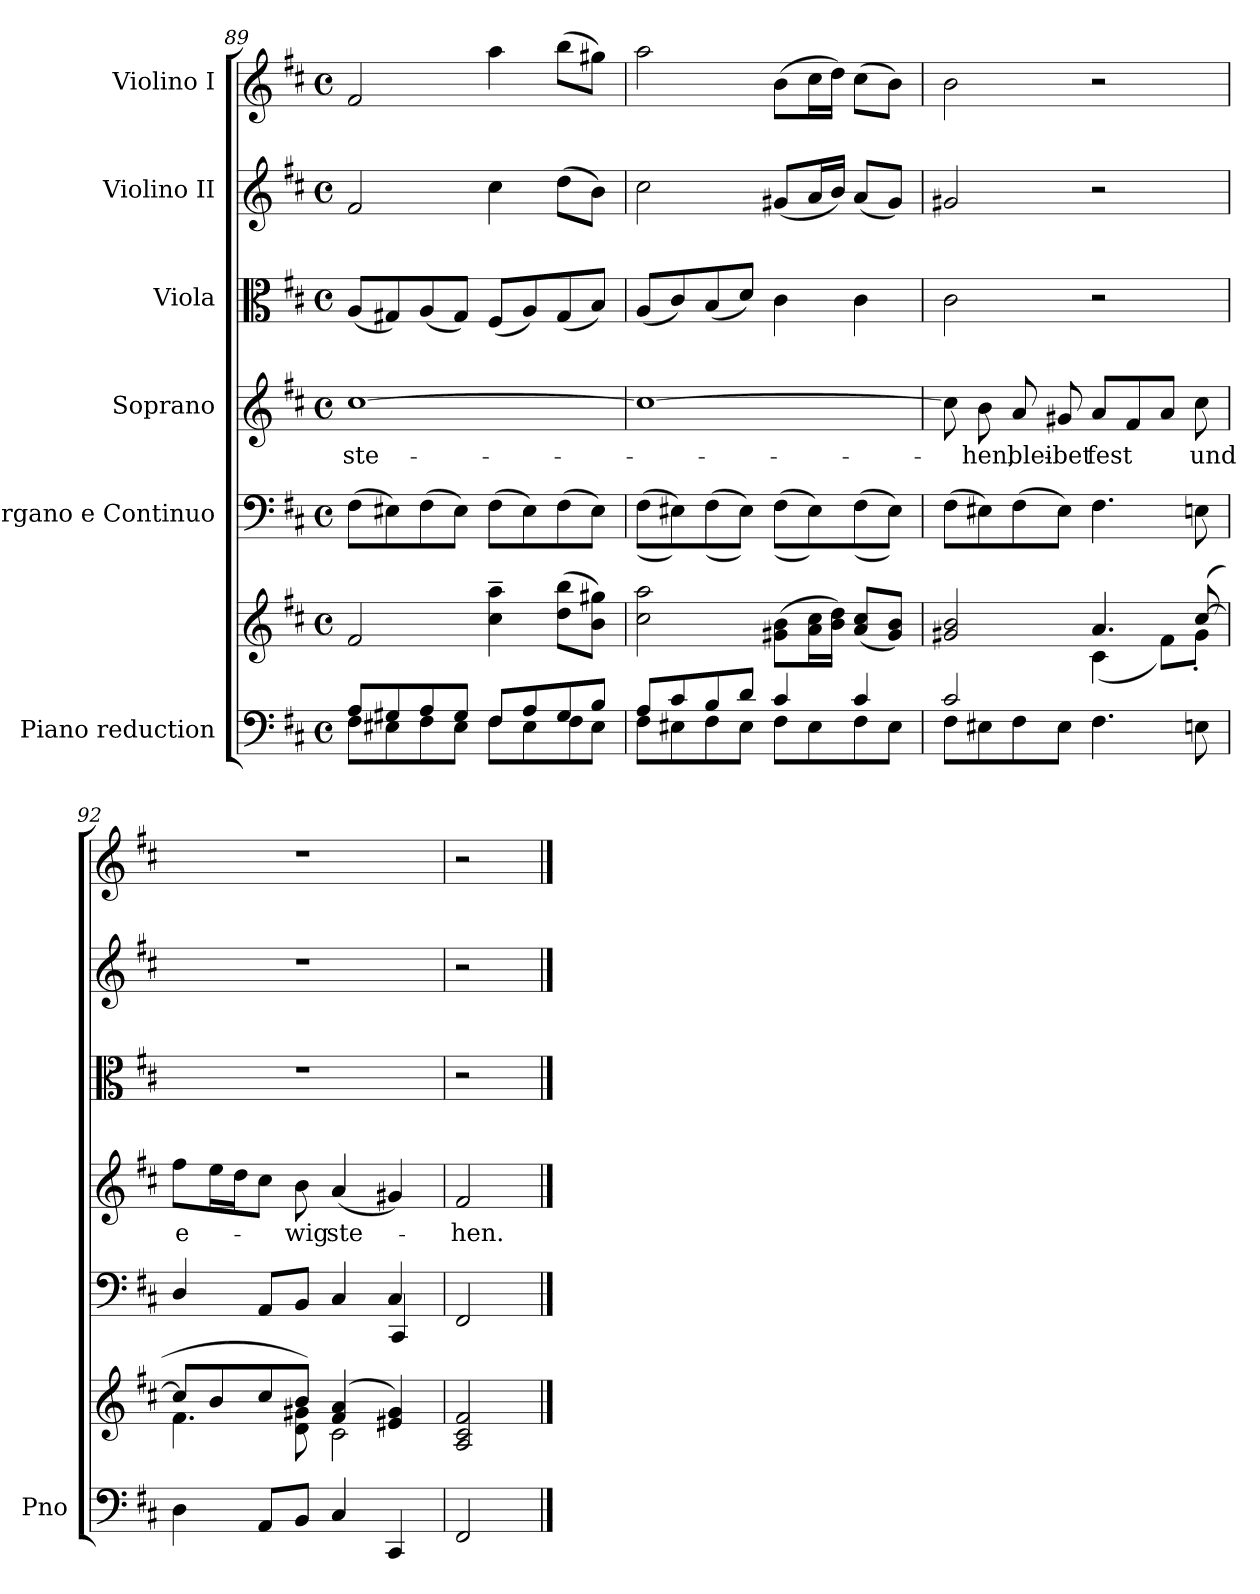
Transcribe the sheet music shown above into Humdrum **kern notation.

**kern	**kern	**kern	**kern	**text	**kern	**kern	**kern
*part6	*part6	*part5	*part4	*part4	*part3	*part2	*part1
*staff7	*staff6	*staff5	*staff4	*staff4	*staff3	*staff2	*staff1
*I"Piano reduction	*	*I"Organo e Continuo	*I"Soprano	*	*I"Viola	*I"Violino II	*I"Violino I
*I'Pno	*	*	*	*	*	*	*
!!LO:LB:g=z
*clefF4	*clefG2	*clefF4	*clefG2	*	*clefC3	*clefG2	*clefG2
*k[f#c#]	*k[f#c#]	*k[f#c#]	*k[f#c#]	*	*k[f#c#]	*k[f#c#]	*k[f#c#]
*M4/4	*M4/4	*M4/4	*M4/4	*	*M4/4	*M4/4	*M4/4
*met(c)	*met(c)	*met(c)	*met(c)	*	*met(c)	*met(c)	*met(c)
=89	=89	=89	=89	=89	=89	=89	=89
*^	*	*	*	*	*	*	*
!	!	!	!	!	!LO:LY:b	!	!	!
8A/L	8F#\L	2f#/	(>8F#\L	[1cc#	ste-	(<8A/L	2f#/	2f#/
8G#X/	8E#X\	.	8E#X\)	.	.	8G#X/)	.	.
8A/	8F#\	.	(>8F#\	.	.	(<8A/	.	.
8G#/J	8E#\J	.	8E#\J)	.	.	8G#/J)	.	.
8F#/L	8F#\L	4cc#\~ 4aa\~	(>8F#\L	.	.	(<8F#/L	4cc#\	4aa\
8A/	8E#\	.	8E#\)	.	.	8A/)	.	.
8G#/	8F#\	(>8dd\ 8bb\L	(>8F#\	.	.	(<8G#/	(>8dd\L	(>8bb\L
8B/J	8E#\J	8b\ 8gg#X\J)	8E#\J)	.	.	8B/J)	8b\J)	8gg#X\J)
=90	=90	=90	=90	=90	=90	=90	=90	=90
8A/L	8F#\L	2cc#\ 2aa\	(>(>8F#\L	1cc#_	.	(<8A/L	2cc#\	2aa\
8c#/	8E#X\	.	8E#X\))	.	.	8c#/)	.	.
8B/	8F#\	.	(>(>8F#\	.	.	(<8B/	.	.
8d/J	8E#\J	.	8E#\J))	.	.	8d/J)	.	.
4c#/	8F#\L	(>8g#X\ 8b\L	(>(>8F#\L	.	.	4c#\	(<8g#X/L	(>8b\L
.	8E#\	16a\ 16cc#\L	8E#\))	.	.	.	16a/L	16cc#\L
.	.	16b\ 16dd\JJ)	.	.	.	.	16b/JJ)	16dd\JJ)
4c#/	8F#\	(<8a/ 8cc#/L	(>(>8F#\	.	.	4c#\	(<8a/L	(>8cc#\L
.	8E#\J	8g#/ 8b/J)	8E#\J))	.	.	.	8g#/J)	8b\J)
=91	=91	=91	=91	=91	=91	=91	=91	=91
*	*	*^	*	*	*	*	*	*
2c#/	8F#\L	2g#X/ 2b/	2ryy	(>8F#\L	8cc#\]	.	2c#\	2g#X/	2b\
!	!	!	!	!	!	!LO:LY:b	!	!	!
.	8E#X\	.	.	8E#X\)	8b\	-hen,	.	.	.
!	!	!	!	!	!	!LO:LY:b	!	!	!
.	8F#\	.	.	(>8F#\	8a/	blei-	.	.	.
!	!	!	!	!	!	!LO:LY:b	!	!	!
.	8E#\J	.	.	8E#\J)	8g#X/	bet	.	.	.
!	!	!	!	!	!	!LO:LY:b	!	!	!
2ryy	4.F#\	4.a/	(<4c#\	4.F#\	8a/L	fest	2r	2r	2r
.	.	.	.	.	8f#/	.	.	.	.
.	.	.	8f#\L)	.	8a/J	.	.	.	.
!	!	!	!	!	!	!LO:LY:b	!	!	!
.	8En\	(>[8cc#/	8g#'\J	8En\	8cc#\	und	.	.	.
=92	=92	=92	=92	=92	=92	=92	=92	=92	=92
*	*	*	*	*^	*	*	*	*	*
!	!	!	!	!	!	!	!LO:LY:b	!	!	!
*v	*v	*	*	*	*	*	*	*	*	*
4D\	8cc#/L]	4.f#\	4D/	2ryy	8ff#\L	e-	1r	1r	1r
.	8b/	.	.	.	16ee\L	.	.	.	.
.	.	.	.	.	16dd\J	.	.	.	.
8AA/L	8cc#/	.	8AA/L	.	8cc#\J	.	.	.	.
!	!	!	!	!	!	!LO:LY:b	!	!	!
8BB/J	8b/J)	8d\ 8g#X\	8BB/J	.	8b\	-wig	.	.	.
!	!	!	!	!	!	!LO:LY:b	!	!	!
4C#/	(>4f#/ 4a/	2c#\	4C#/	4ryy	(<4a/	ste-	.	.	.
4CC#/	4e#X/ 4g#/)	.	4C#!/	4CC#/	4g#X/)	.	.	.	.
*	*v	*v	*	*	*	*	*	*	*
=93	=93	=93	=93	=93	=93	=93	=93	=93
!	!	!	!	!	!LO:LY:b	!	!	!
*	*	*v	*v	*	*	*	*	*
2FF#/	2A/ 2c#/ 2f#/	2FF#/	2f#/	-hen.	2r	2r	2r
==	==	==	==	==	==	==	==
*-	*-	*-	*-	*-	*-	*-	*-
